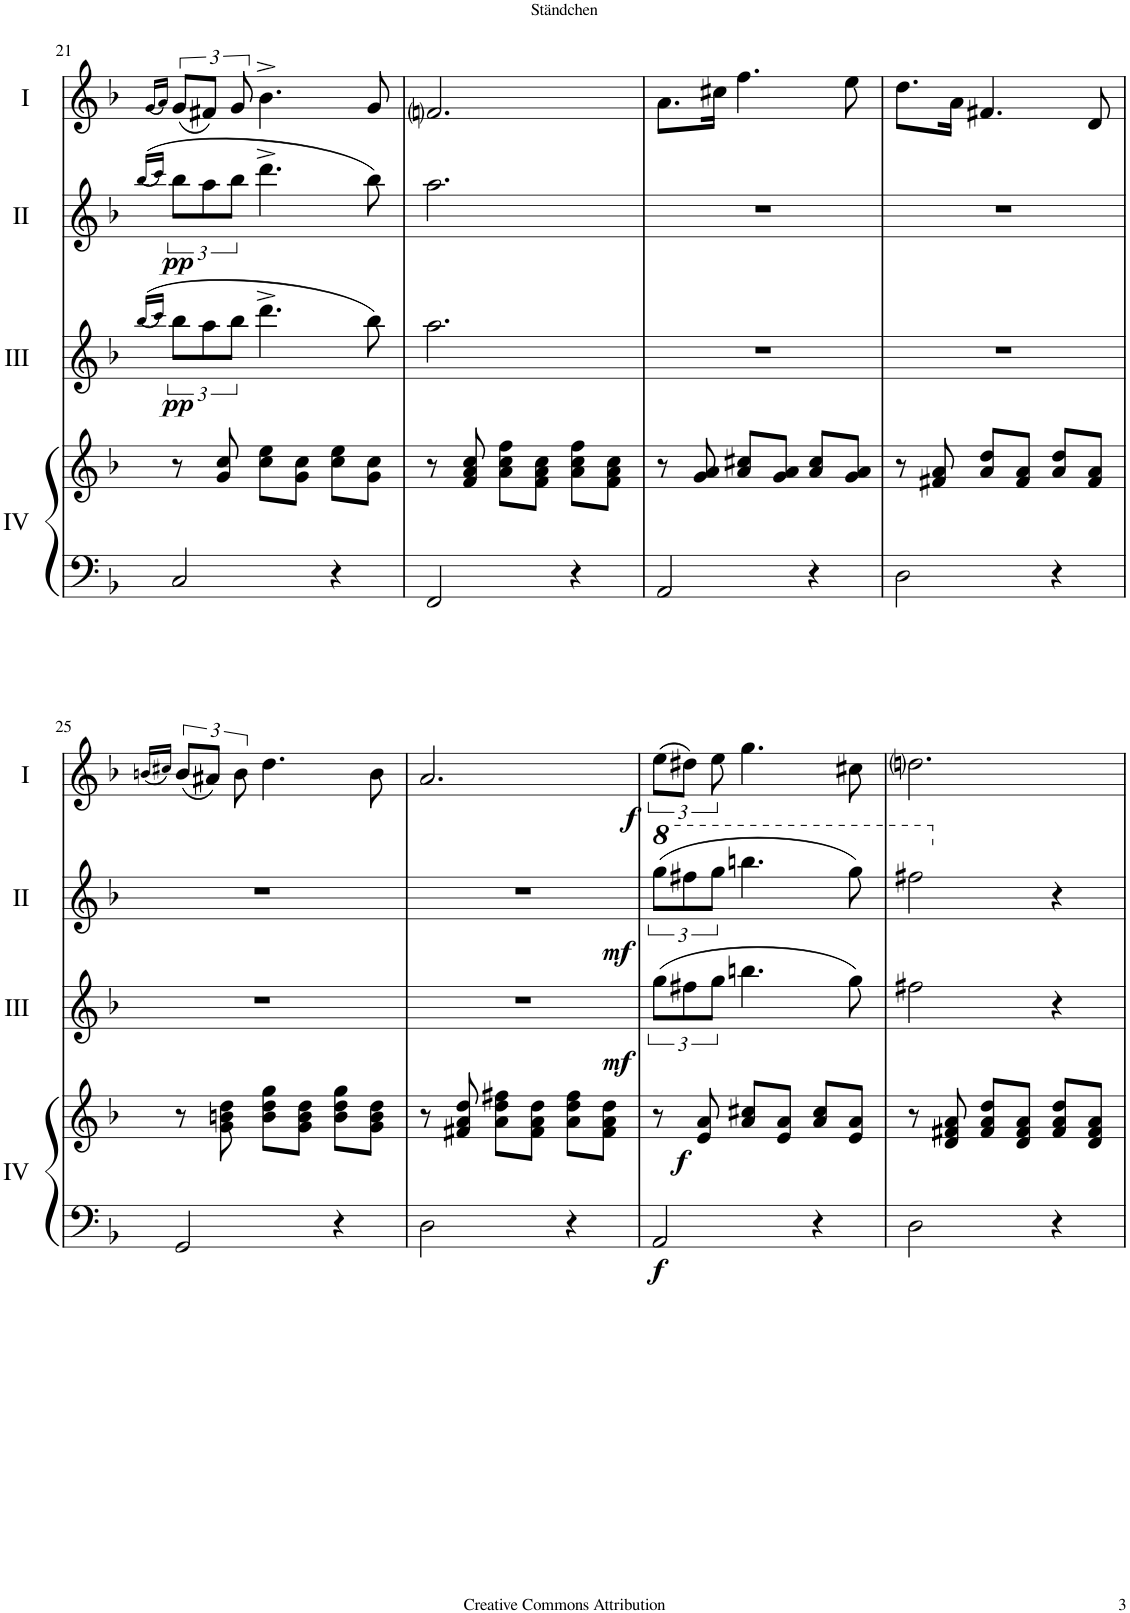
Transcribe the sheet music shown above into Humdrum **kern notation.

**kern	**kern	**dynam	**kern	**dynam	**kern	**dynam	**kern	**dynam
*part4	*part4	*part4	*part3	*part3	*part2	*part2	*part1	*part1
*staff5	*staff4	*staff4/5	*staff3	*staff3	*staff2	*staff2	*staff1	*staff1
*I"Acc. 4	*	*	*I"Acc. 3	*	*I"Acc. 2	*	*I"Acc. 1	*
!!LO:PB:g=z
*clefF4	*clefG2	*	*clefG2	*	*clefG2	*	*clefG2	*
*Trd7c12	*Trd7c12	*	*Trd7c12	*	*Trd7c12	*	*	*
*k[b-]	*k[b-]	*	*k[b-]	*	*k[b-]	*	*k[b-]	*
*M3/4	*M3/4	*	*M3/4	*	*M3/4	*	*M3/4	*
=21	=21	=21	=21	=21	=21	=21	=21	=21
.	.	.	((>16qbb-/LL	.	((>16qbb-/LL	.	(16qg/LL	.
.	.	.	16qccc/JJ)	.	16qccc/JJ)	.	16qa/JJ)	.
!	!	!	!	!LO:DY:b	!	!LO:DY:b	!	!
2C/	8r	.	12bb-\L	pp	12bb-\L	pp	(12g/L	.
.	.	.	12aa\	.	12aa\	.	12f#X/J)	.
.	8g/ 8cc/	.	.	.	.	.	.	.
.	.	.	12bb-\J	.	12bb-\J	.	12g/	.
.	8cc\ 8ee\L	.	4.ddd^\	.	4.ddd^\	.	4.b-^\	.
.	8g\ 8cc\J	.	.	.	.	.	.	.
4r	8cc\ 8ee\L	.	.	.	.	.	.	.
.	8g\ 8cc\J	.	8bb-\)	.	8bb-\)	.	8g/	.
=22	=22	=22	=22	=22	=22	=22	=22	=22
2FF/	8r	.	2.aa\	.	2.aa\	.	2.fni/	.
.	8f/ 8a/ 8cc/	.	.	.	.	.	.	.
.	8a\ 8cc\ 8ff\L	.	.	.	.	.	.	.
.	8f\ 8a\ 8cc\J	.	.	.	.	.	.	.
4r	8a\ 8cc\ 8ff\L	.	.	.	.	.	.	.
.	8f\ 8a\ 8cc\J	.	.	.	.	.	.	.
=23	=23	=23	=23	=23	=23	=23	=23	=23
2AA/	8r	.	2.r	.	2.r	.	8.a\L	.
.	8g/ 8a/	.	.	.	.	.	.	.
.	.	.	.	.	.	.	16cc#X\Jk	.
.	8a/ 8cc#X/L	.	.	.	.	.	4.ff\	.
.	8g/ 8a/J	.	.	.	.	.	.	.
4r	8a/ 8cc#/L	.	.	.	.	.	.	.
.	8g/ 8a/J	.	.	.	.	.	8ee\	.
=24	=24	=24	=24	=24	=24	=24	=24	=24
2D\	8r	.	2.r	.	2.r	.	8.dd\L	.
.	8f#X/ 8a/	.	.	.	.	.	.	.
.	.	.	.	.	.	.	16a\Jk	.
.	8a/ 8dd/L	.	.	.	.	.	4.f#X/	.
.	8f#/ 8a/J	.	.	.	.	.	.	.
4r	8a/ 8dd/L	.	.	.	.	.	.	.
.	8f#/ 8a/J	.	.	.	.	.	8d/	.
!!LO:LB:g=z
=25	=25	=25	=25	=25	=25	=25	=25	=25
.	.	.	.	.	.	.	(16qbn/LL	.
.	.	.	.	.	.	.	16qcc#X/JJ)	.
2GG/	8r	.	2.r	.	2.r	.	(12b/L	.
.	.	.	.	.	.	.	12a#X/J)	.
.	8g\ 8bn\ 8dd\	.	.	.	.	.	.	.
.	.	.	.	.	.	.	12b\	.
.	8b\ 8dd\ 8gg\L	.	.	.	.	.	4.dd\	.
.	8g\ 8b\ 8dd\J	.	.	.	.	.	.	.
4r	8b\ 8dd\ 8gg\L	.	.	.	.	.	.	.
.	8g\ 8b\ 8dd\J	.	.	.	.	.	8b\	.
=26	=26	=26	=26	=26	=26	=26	=26	=26
2D\	8r	.	2.r	.	2.r	.	2.a/	.
.	8f#X/ 8a/ 8dd/	.	.	.	.	.	.	.
.	8a\ 8dd\ 8ff#X\L	.	.	.	.	.	.	.
.	8f#\ 8a\ 8dd\J	.	.	.	.	.	.	.
4r	8a\ 8dd\ 8ff#\L	.	.	.	.	.	.	.
.	8f#\ 8a\ 8dd\J	.	.	.	.	.	.	.
=27	=27	=27	=27	=27	=27	=27	=27	=27
*	*	*	*	*	*8va	*	*	*
!	!	!LO:DY:b=2	!	!LO:DY:b	!	!LO:DY:b	!	!LO:DY:b
2AA/	8r	f	(12gg\L	mf	(12ggg\L	mf	(12ee\L	f
.	.	.	12ff#X\	.	12fff#X\	.	12dd#X\J)	.
!	!	!LO:DY:b	!	!	!	!	!	!
.	8e/ 8a/	f	.	.	.	.	.	.
.	.	.	12gg\J	.	12ggg\J	.	12ee\	.
.	8a/ 8cc#X/L	.	4.bbn\	.	4.bbbn\	.	4.gg\	.
.	8e/ 8a/J	.	.	.	.	.	.	.
4r	8a/ 8cc#/L	.	.	.	.	.	.	.
.	8e/ 8a/J	.	8gg\)	.	8ggg\)	.	8cc#X\	.
=28	=28	=28	=28	=28	=28	=28	=28	=28
2D\	8r	.	2ff#X\	.	2fff#X\	.	2.ddni\	.
.	8d/ 8f#X/ 8a/	.	.	.	.	.	.	.
.	8f#/ 8a/ 8dd/L	.	.	.	.	.	.	.
.	8d/ 8f#/ 8a/J	.	.	.	.	.	.	.
*	*	*	*	*	*X8va	*	*	*
4r	8f#/ 8a/ 8dd/L	.	4r	.	4r	.	.	.
.	8d/ 8f#/ 8a/J	.	.	.	.	.	.	.
=	=	=	=	=	=	=	=	=
*-	*-	*-	*-	*-	*-	*-	*-	*-
